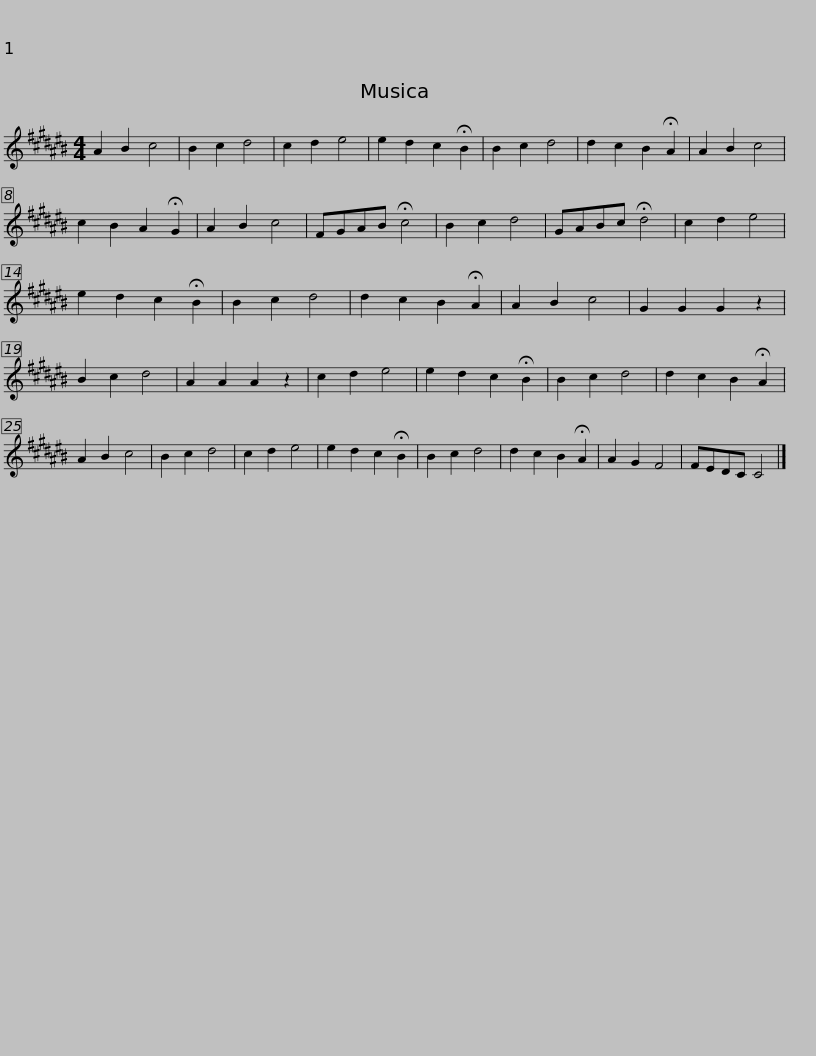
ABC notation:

X:1
L:1/8
M:4/4
I:linebreak $
K:C#
V:1 treble
V:1
 A2 B2 c4 | B2 c2 d4 | c2 d2 e4 | e2 d2 c2 !fermata!B2 | B2 c2 d4 | %5
 d2 c2 B2 !fermata!A2 | A2 B2 c4 | c2 B2 A2 !fermata!G2 | A2 B2 c4 | FGAB !fermata!c4 |$ %10
 B2 c2 d4 | GABc !fermata!d4 | c2 d2 e4 | e2 d2 c2 !fermata!B2 | B2 c2 d4 | %15
 d2 c2 B2 !fermata!A2 | A2 B2 c4 | G2 G2 G2 z2 | B2 c2 d4 | A2 A2 A2 z2 |$ %20
 c2 d2 e4 | e2 d2 c2 !fermata!B2 | B2 c2 d4 | d2 c2 B2 !fermata!A2 | A2 B2 c4 | %25
 B2 c2 d4 | c2 d2 e4 | e2 d2 c2 !fermata!B2 | B2 c2 d4 | d2 c2 B2 !fermata!A2 |$ %30
 A2 G2 F4 | FEDC C4 |] %32
